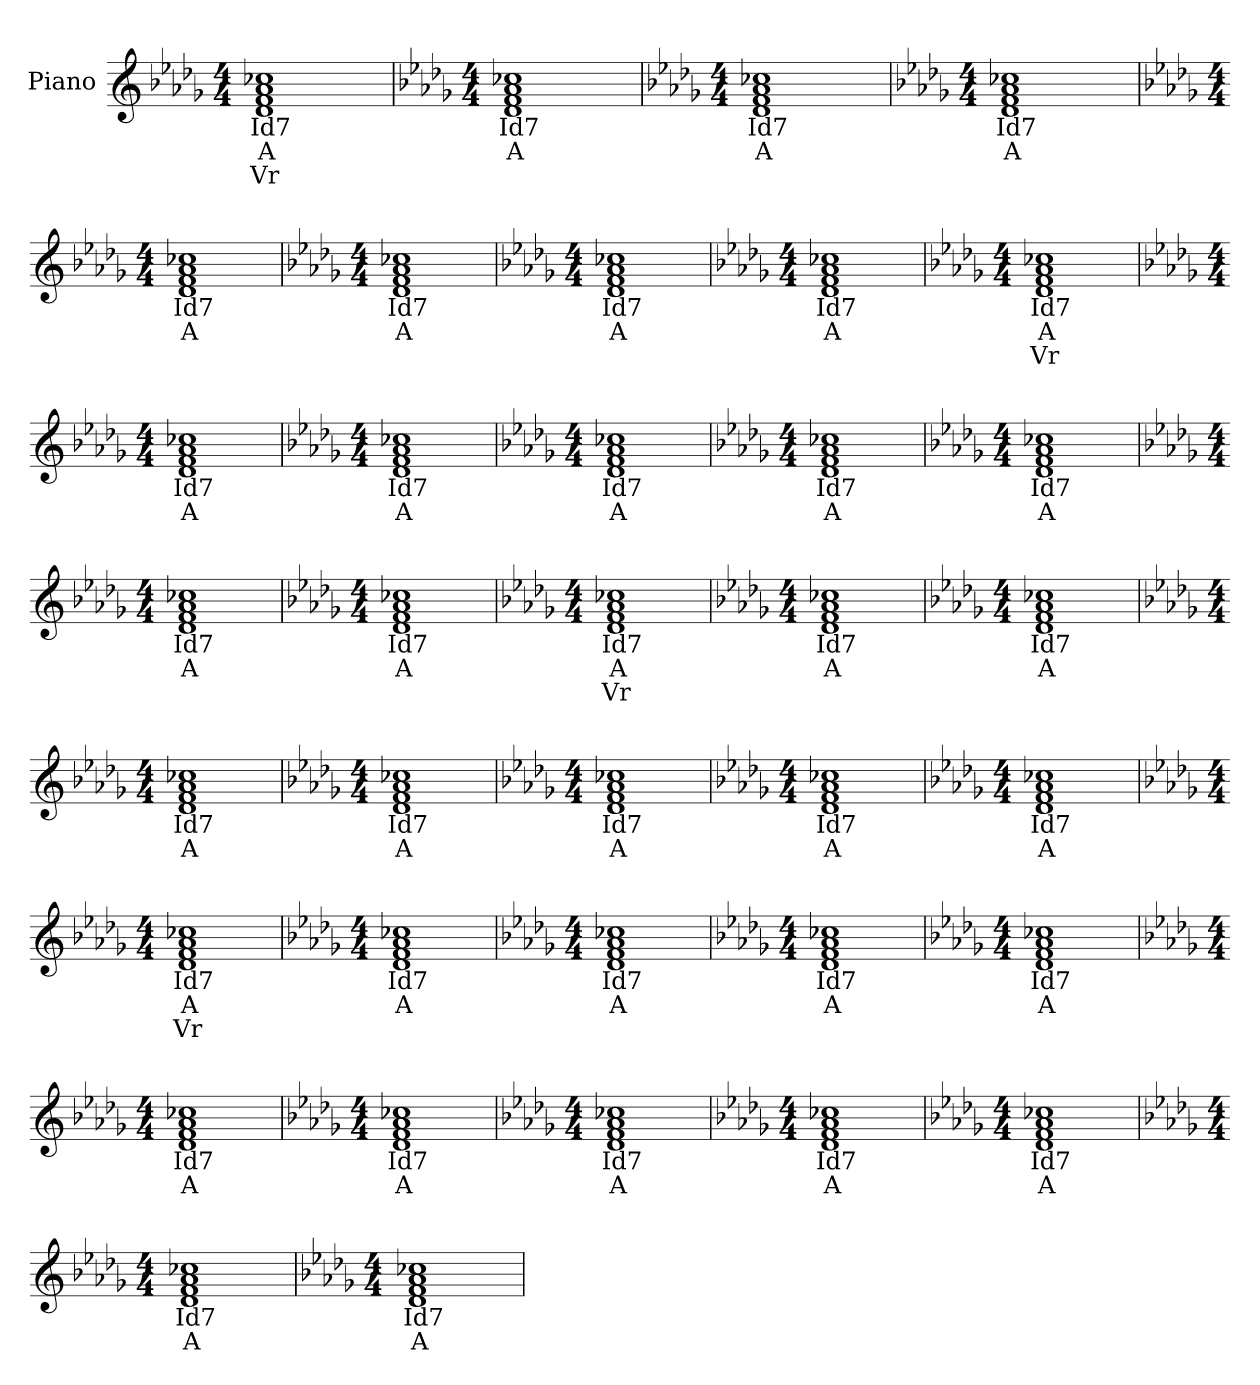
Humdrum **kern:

**kern	**text	**text	**text
*part1	*part1	*part1	*part1
*staff1	*staff1	*staff1	*staff1
*I"Piano	*	*	*
*I'Pno	*	*	*
*k[b-e-a-d-g-]	*	*	*
*D-:	*	*	*
*M4/4	*	*	*
=	=	=	=
1d- 1f 1a- 1cc-X	Id7	A	Vr
=	=	=	=
*k[b-e-a-d-g-]	*	*	*
*D-:	*	*	*
*M4/4	*	*	*
1d- 1f 1a- 1cc-X	Id7	A	.
=	=	=	=
*k[b-e-a-d-g-]	*	*	*
*D-:	*	*	*
*M4/4	*	*	*
1d- 1f 1a- 1cc-X	Id7	A	.
=	=	=	=
*k[b-e-a-d-g-]	*	*	*
*D-:	*	*	*
*M4/4	*	*	*
1d- 1f 1a- 1cc-X	Id7	A	.
=	=	=	=
*k[b-e-a-d-g-]	*	*	*
*D-:	*	*	*
*M4/4	*	*	*
1d- 1f 1a- 1cc-X	Id7	A	.
=	=	=	=
*k[b-e-a-d-g-]	*	*	*
*D-:	*	*	*
*M4/4	*	*	*
1d- 1f 1a- 1cc-X	Id7	A	.
=	=	=	=
*k[b-e-a-d-g-]	*	*	*
*D-:	*	*	*
*M4/4	*	*	*
1d- 1f 1a- 1cc-X	Id7	A	.
=	=	=	=
*k[b-e-a-d-g-]	*	*	*
*D-:	*	*	*
*M4/4	*	*	*
1d- 1f 1a- 1cc-X	Id7	A	.
=	=	=	=
*k[b-e-a-d-g-]	*	*	*
*D-:	*	*	*
*M4/4	*	*	*
1d- 1f 1a- 1cc-X	Id7	A	Vr
=	=	=	=
*k[b-e-a-d-g-]	*	*	*
*D-:	*	*	*
*M4/4	*	*	*
1d- 1f 1a- 1cc-X	Id7	A	.
=	=	=	=
*k[b-e-a-d-g-]	*	*	*
*D-:	*	*	*
*M4/4	*	*	*
1d- 1f 1a- 1cc-X	Id7	A	.
=	=	=	=
*k[b-e-a-d-g-]	*	*	*
*D-:	*	*	*
*M4/4	*	*	*
1d- 1f 1a- 1cc-X	Id7	A	.
=	=	=	=
*k[b-e-a-d-g-]	*	*	*
*D-:	*	*	*
*M4/4	*	*	*
1d- 1f 1a- 1cc-X	Id7	A	.
=	=	=	=
*k[b-e-a-d-g-]	*	*	*
*D-:	*	*	*
*M4/4	*	*	*
1d- 1f 1a- 1cc-X	Id7	A	.
=	=	=	=
*k[b-e-a-d-g-]	*	*	*
*D-:	*	*	*
*M4/4	*	*	*
1d- 1f 1a- 1cc-X	Id7	A	.
=	=	=	=
*k[b-e-a-d-g-]	*	*	*
*D-:	*	*	*
*M4/4	*	*	*
1d- 1f 1a- 1cc-X	Id7	A	.
=	=	=	=
*k[b-e-a-d-g-]	*	*	*
*D-:	*	*	*
*M4/4	*	*	*
1d- 1f 1a- 1cc-X	Id7	A	Vr
=	=	=	=
*k[b-e-a-d-g-]	*	*	*
*D-:	*	*	*
*M4/4	*	*	*
1d- 1f 1a- 1cc-X	Id7	A	.
=	=	=	=
*k[b-e-a-d-g-]	*	*	*
*D-:	*	*	*
*M4/4	*	*	*
1d- 1f 1a- 1cc-X	Id7	A	.
=	=	=	=
*k[b-e-a-d-g-]	*	*	*
*D-:	*	*	*
*M4/4	*	*	*
1d- 1f 1a- 1cc-X	Id7	A	.
=	=	=	=
*k[b-e-a-d-g-]	*	*	*
*D-:	*	*	*
*M4/4	*	*	*
1d- 1f 1a- 1cc-X	Id7	A	.
=	=	=	=
*k[b-e-a-d-g-]	*	*	*
*D-:	*	*	*
*M4/4	*	*	*
1d- 1f 1a- 1cc-X	Id7	A	.
=	=	=	=
*k[b-e-a-d-g-]	*	*	*
*D-:	*	*	*
*M4/4	*	*	*
1d- 1f 1a- 1cc-X	Id7	A	.
=	=	=	=
*k[b-e-a-d-g-]	*	*	*
*D-:	*	*	*
*M4/4	*	*	*
1d- 1f 1a- 1cc-X	Id7	A	.
=	=	=	=
*k[b-e-a-d-g-]	*	*	*
*D-:	*	*	*
*M4/4	*	*	*
1d- 1f 1a- 1cc-X	Id7	A	Vr
=	=	=	=
*k[b-e-a-d-g-]	*	*	*
*D-:	*	*	*
*M4/4	*	*	*
1d- 1f 1a- 1cc-X	Id7	A	.
=	=	=	=
*k[b-e-a-d-g-]	*	*	*
*D-:	*	*	*
*M4/4	*	*	*
1d- 1f 1a- 1cc-X	Id7	A	.
=	=	=	=
*k[b-e-a-d-g-]	*	*	*
*D-:	*	*	*
*M4/4	*	*	*
1d- 1f 1a- 1cc-X	Id7	A	.
=	=	=	=
*k[b-e-a-d-g-]	*	*	*
*D-:	*	*	*
*M4/4	*	*	*
1d- 1f 1a- 1cc-X	Id7	A	.
=	=	=	=
*k[b-e-a-d-g-]	*	*	*
*D-:	*	*	*
*M4/4	*	*	*
1d- 1f 1a- 1cc-X	Id7	A	.
=	=	=	=
*k[b-e-a-d-g-]	*	*	*
*D-:	*	*	*
*M4/4	*	*	*
1d- 1f 1a- 1cc-X	Id7	A	.
=	=	=	=
*k[b-e-a-d-g-]	*	*	*
*D-:	*	*	*
*M4/4	*	*	*
1d- 1f 1a- 1cc-X	Id7	A	.
=	=	=	=
*k[b-e-a-d-g-]	*	*	*
*D-:	*	*	*
*M4/4	*	*	*
1d- 1f 1a- 1cc-X	Id7	A	.
=	=	=	=
*k[b-e-a-d-g-]	*	*	*
*D-:	*	*	*
*M4/4	*	*	*
1d- 1f 1a- 1cc-X	Id7	A	.
=	=	=	=
*k[b-e-a-d-g-]	*	*	*
*D-:	*	*	*
*M4/4	*	*	*
1d- 1f 1a- 1cc-X	Id7	A	.
=	=	=	=
*k[b-e-a-d-g-]	*	*	*
*D-:	*	*	*
*M4/4	*	*	*
1d- 1f 1a- 1cc-X	Id7	A	.
=	=	=	=
*-	*-	*-	*-
